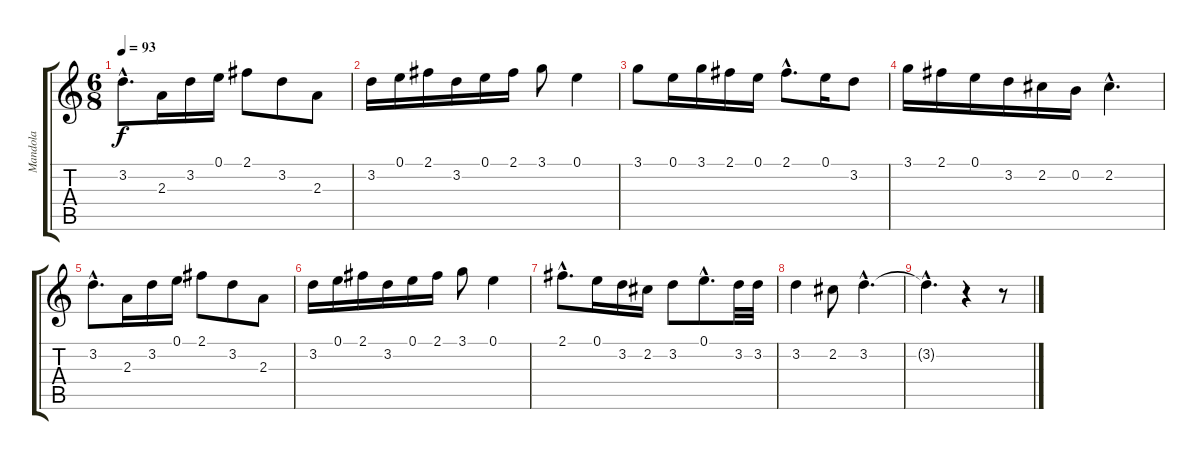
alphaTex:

\track ("Mandola" "Mandola") {instrument banjo}
\staff {score tabs}
\tuning (E4 B3 G3 D3 A2 E2) {hide}
\displaytranspose 12
\ts (6 8)
\tempo 93
\clef g2
\ks c
3.2{hac}.8{d dy f} 2.3.16 3.2.16 0.1.16 2.1.8 3.2.8 2.3.8 |
3.2.16 0.1.16 2.1.16 3.2.16 0.1.16 2.1.16 3.1.8 0.1.4 |
3.1.8 0.1.16 3.1.16 2.1.16 0.1.16 2.1{hac}.8{d} 0.1.16 3.2.8 |
3.1.16 2.1.16 0.1.16 3.2.16 2.2.16 0.2.16 2.2{hac}.4{d} |
3.2{hac}.8{d} 2.3.16 3.2.16 0.1.16 2.1.8 3.2.8 2.3.8 |
3.2.16 0.1.16 2.1.16 3.2.16 0.1.16 2.1.16 3.1.8 0.1.4 |
2.1{hac}.8{d} 0.1.16 3.2.16 2.2.16 3.2.8 0.1{hac}.8{d} 3.2.32 3.2.32 |
3.2.4 2.2.8 3.2{hac}.4{d} |
3.2{hac t}.4{d} r.4 r.8
